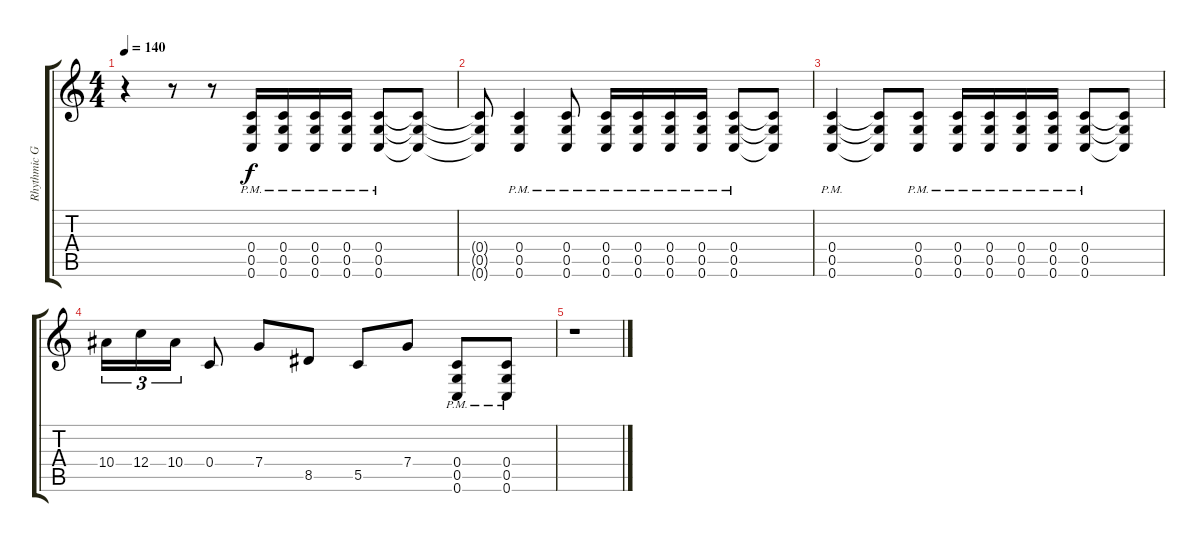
\track ("Rhythmic Guitar" "Rhythmic G") {instrument distortionguitar}
\staff {score tabs}
\tuning (D4 A3 F3 C3 G2 C2) {hide}
\ts (4 4)
\tempo 140
\clef g2
\ks c
r.4{dy f} r.8 r.8 (0.4{pm} 0.5{pm} 0.6{pm}).16 (0.4{pm} 0.5{pm} 0.6{pm}).16 (0.4{pm} 0.5{pm} 0.6{pm}).16 (0.4{pm} 0.5{pm} 0.6{pm}).16 (0.4{pm} 0.5{pm} 0.6{pm}).8 (0.4{t} 0.5{t} 0.6{t}).8 |
(0.4{t} 0.5{t} 0.6{t}).8 (0.4{pm} 0.5{pm} 0.6{pm}).4 (0.4{pm} 0.5{pm} 0.6{pm}).8 (0.4{pm} 0.5{pm} 0.6{pm}).16 (0.4{pm} 0.5{pm} 0.6{pm}).16 (0.4{pm} 0.5{pm} 0.6{pm}).16 (0.4{pm} 0.5{pm} 0.6{pm}).16 (0.4{pm} 0.5{pm} 0.6{pm}).8 (0.4{t} 0.5{t} 0.6{t}).8 |
(0.4{pm} 0.5{pm} 0.6{pm}).4 (0.4{t} 0.5{t} 0.6{t}).8 (0.4{pm} 0.5{pm} 0.6{pm}).8 (0.4{pm} 0.5{pm} 0.6{pm}).16 (0.4{pm} 0.5{pm} 0.6{pm}).16 (0.4{pm} 0.5{pm} 0.6{pm}).16 (0.4{pm} 0.5{pm} 0.6{pm}).16 (0.4{pm} 0.5{pm} 0.6{pm}).8 (0.4{t} 0.5{t} 0.6{t}).8 |
10.4.16{tu (3 2)} 12.4.16{tu (3 2)} 10.4.16{tu (3 2)} 0.4.8 7.4.8 8.5.8 5.5.8 7.4.8 (0.4{pm} 0.5{pm} 0.6{pm}).8 (0.4{pm} 0.5{pm} 0.6{pm}).8 |
r.1
